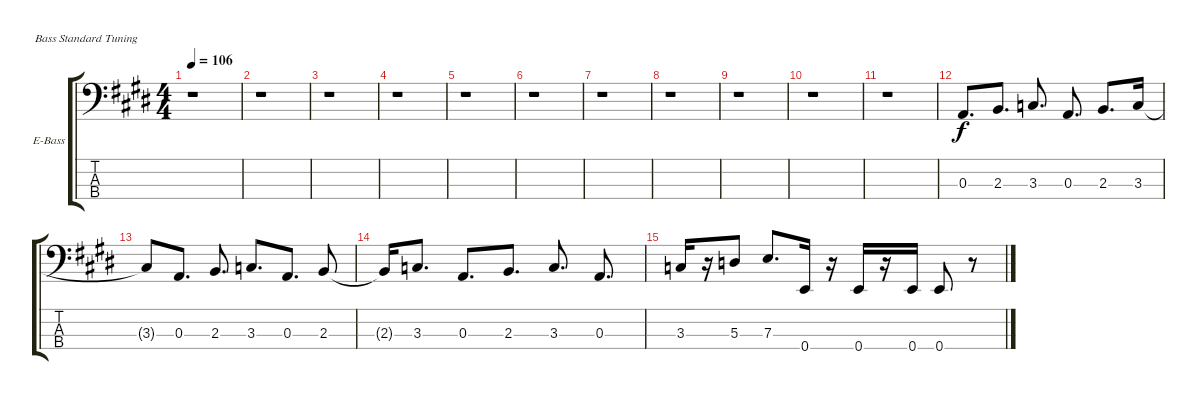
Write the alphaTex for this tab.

\bracketExtendMode groupsimilarinstruments
\firstSystemTrackNameOrientation horizontal
\otherSystemsTrackNameOrientation horizontal
\track ("Bass" "E-Bass") {instrument slapbass1}
\staff {score tabs}
\tuning (G2 D2 A1 E1)
\ts (4 4)
\tempo 106
\clef f4
\scale
1.03909
\ks e
r.1{dy f} |
\scale
0.960908 r.1 |
\scale
1.03909 r.1 |
\scale
0.960908 r.1 |
\scale
1.03909 r.1 |
\scale
0.960908 r.1 |
\scale
1.03909 r.1 |
\scale
0.960908 r.1 |
\scale
1.03909 r.1 |
\scale
0.960908 r.1 |
\scale
1.03909 r.1 |
\scale
0.960908 0.3.8{d} 2.3.8{d} 3.3.8{d} 0.3.8{d} 2.3.8{d} 3.3.16 |
\scale
1.03909 3.3{t}.8 0.3.8{d} 2.3.8{d} 3.3.8{d} 0.3.8{d} 2.3.8 |
\scale
0.960908 2.3{t}.16 3.3.8{d} 0.3.8{d} 2.3.8{d} 3.3.8{d} 0.3.8{d} |
3.3.16 r.16 5.3.8 7.3.8{d} 0.4.16 r.16 0.4.16 r.16 0.4.16 0.4.8 r.8
